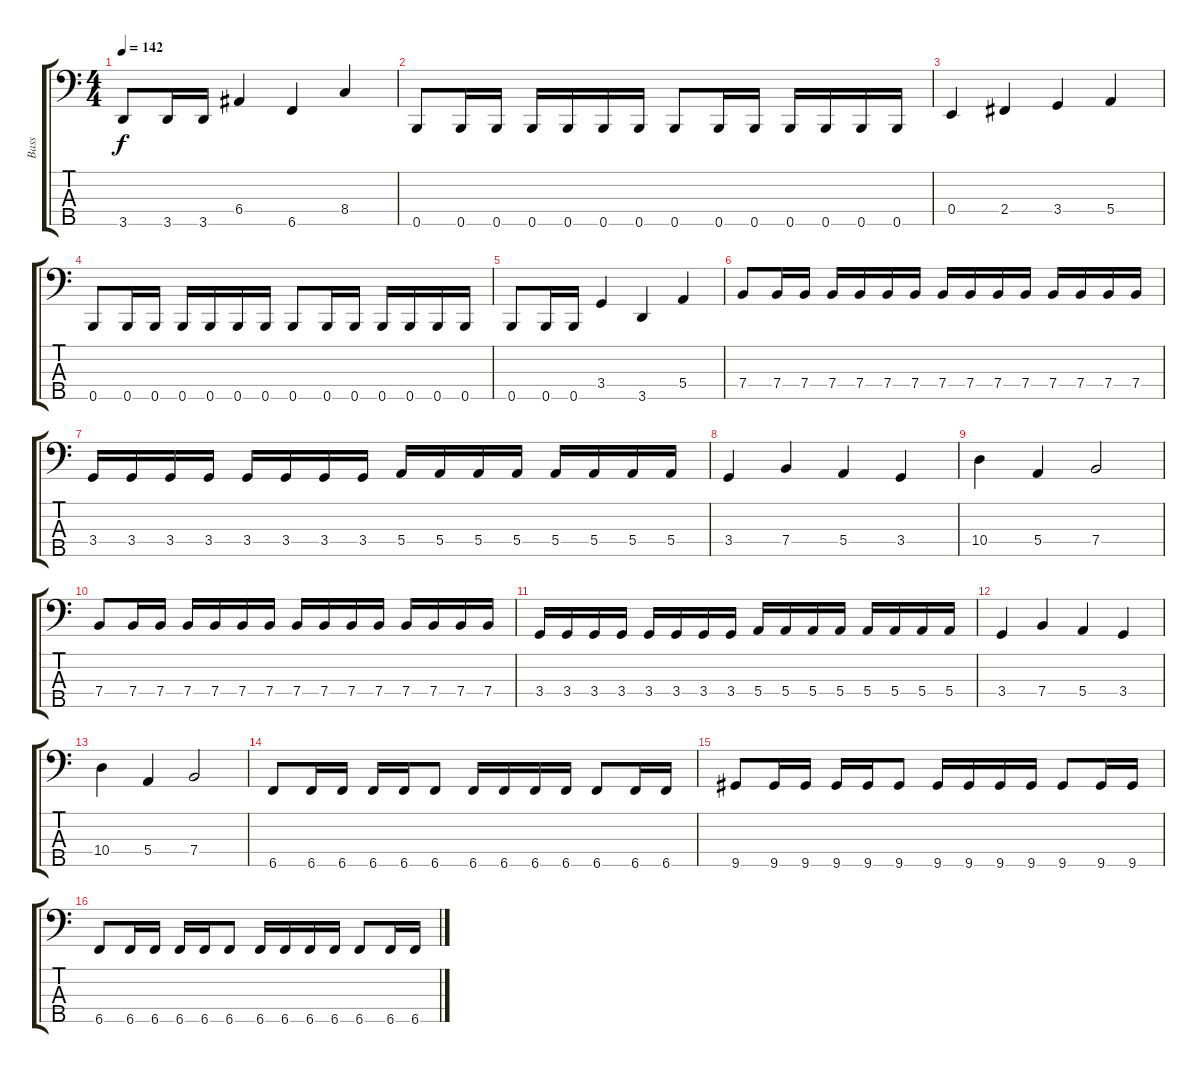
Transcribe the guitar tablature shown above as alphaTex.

\track ("Bass" "Bass") {instrument electricbasspick}
\staff {score tabs}
\tuning (G2 D2 A1 E1 B0) {hide}
\ts (4 4)
\tempo 142
\clef f4
\ks c
3.5.8{dy f} 3.5.16 3.5.16 6.4.4 6.5.4 8.4.4 |
0.5.8 0.5.16 0.5.16 0.5.16 0.5.16 0.5.16 0.5.16 0.5.8 0.5.16 0.5.16 0.5.16 0.5.16 0.5.16 0.5.16 |
0.4.4 2.4.4 3.4.4 5.4.4 |
0.5.8 0.5.16 0.5.16 0.5.16 0.5.16 0.5.16 0.5.16 0.5.8 0.5.16 0.5.16 0.5.16 0.5.16 0.5.16 0.5.16 |
0.5.8 0.5.16 0.5.16 3.4.4 3.5.4 5.4.4 |
7.4.8 7.4.16 7.4.16 7.4.16 7.4.16 7.4.16 7.4.16 7.4.16 7.4.16 7.4.16 7.4.16 7.4.16 7.4.16 7.4.16 7.4.16 |
3.4.16 3.4.16 3.4.16 3.4.16 3.4.16 3.4.16 3.4.16 3.4.16 5.4.16 5.4.16 5.4.16 5.4.16 5.4.16 5.4.16 5.4.16 5.4.16 |
3.4.4 7.4.4 5.4.4 3.4.4 |
10.4.4 5.4.4 7.4.2 |
7.4.8 7.4.16 7.4.16 7.4.16 7.4.16 7.4.16 7.4.16 7.4.16 7.4.16 7.4.16 7.4.16 7.4.16 7.4.16 7.4.16 7.4.16 |
3.4.16 3.4.16 3.4.16 3.4.16 3.4.16 3.4.16 3.4.16 3.4.16 5.4.16 5.4.16 5.4.16 5.4.16 5.4.16 5.4.16 5.4.16 5.4.16 |
3.4.4 7.4.4 5.4.4 3.4.4 |
10.4.4 5.4.4 7.4.2 |
6.5.8 6.5.16 6.5.16 6.5.16 6.5.16 6.5.8 6.5.16 6.5.16 6.5.16 6.5.16 6.5.8 6.5.16 6.5.16 |
9.5.8 9.5.16 9.5.16 9.5.16 9.5.16 9.5.8 9.5.16 9.5.16 9.5.16 9.5.16 9.5.8 9.5.16 9.5.16 |
6.5.8 6.5.16 6.5.16 6.5.16 6.5.16 6.5.8 6.5.16 6.5.16 6.5.16 6.5.16 6.5.8 6.5.16 6.5.16
